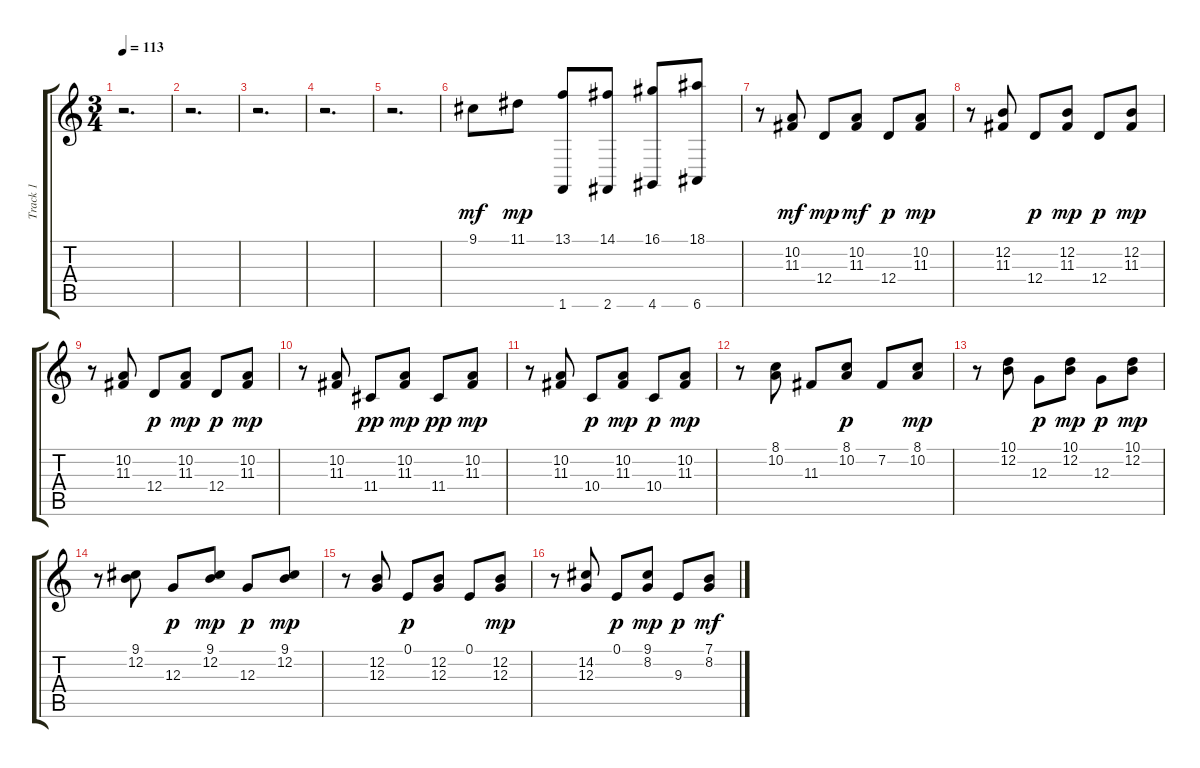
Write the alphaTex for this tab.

\track ("Track 1" "Track 1") {instrument pizzicatostrings}
\staff {score tabs}
\tuning (E4 B3 G3 D3 A2 E2) {hide}
\ts (3 4)
\tempo 113
\clef g2
\ks c
r.2{d dy f} |
r.2{d} |
r.2{d} |
r.2{d} |
r.2{d} |
9.1.8{dy mf} 11.1.8{dy mp} (13.1 1.6).8 (14.1 2.6).8 (16.1 4.6).8 (18.1 6.6).8 |
r.8 (10.2 11.3).8{dy mf} 12.4.8{dy mp} (10.2 11.3).8{dy mf} 12.4.8{dy p} (10.2 11.3).8{dy mp} |
r.8 (12.2 11.3).8 12.4.8{dy p} (12.2 11.3).8{dy mp} 12.4.8{dy p} (12.2 11.3).8{dy mp} |
r.8 (10.2 11.3).8 12.4.8{dy p} (10.2 11.3).8{dy mp} 12.4.8{dy p} (10.2 11.3).8{dy mp} |
r.8 (10.2 11.3).8 11.4.8{dy pp} (10.2 11.3).8{dy mp} 11.4.8{dy pp} (10.2 11.3).8{dy mp} |
r.8 (10.2 11.3).8 10.4.8{dy p} (10.2 11.3).8{dy mp} 10.4.8{dy p} (10.2 11.3).8{dy mp} |
r.8 (8.1 10.2).8 11.3.8 (8.1 10.2).8{dy p} 7.2.8 (8.1 10.2).8{dy mp} |
r.8 (10.1 12.2).8 12.3.8{dy p} (10.1 12.2).8{dy mp} 12.3.8{dy p} (10.1 12.2).8{dy mp} |
r.8 (9.1 12.2).8 12.3.8{dy p} (9.1 12.2).8{dy mp} 12.3.8{dy p} (9.1 12.2).8{dy mp} |
r.8 (12.2 12.3).8 0.1.8{dy p} (12.2 12.3).8 0.1.8 (12.2 12.3).8{dy mp} |
r.8 (14.2 12.3).8 0.1.8{dy p} (9.1 8.2).8{dy mp} 9.3.8{dy p} (7.1 8.2).8{dy mf}
